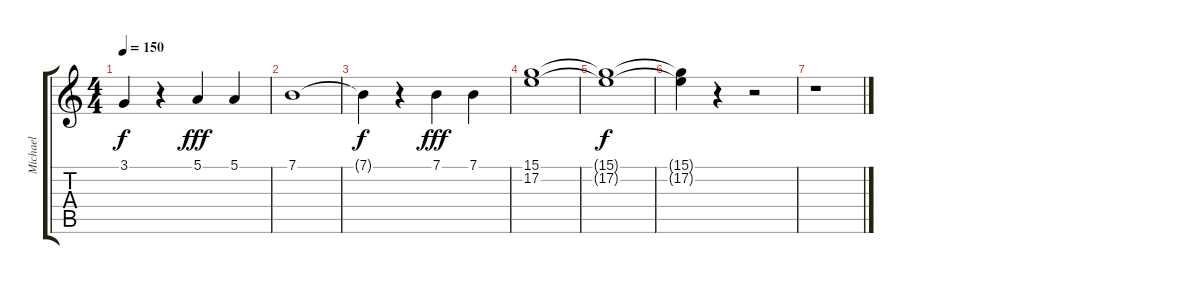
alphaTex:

\track ("Michael" "Michael") {instrument trumpet}
\staff {score tabs}
\tuning (E4 B3 G3 D3 A2 E2) {hide}
\ts (4 4)
\tempo 150
\clef g2
\ks c
3.1{t}.4{dy f} r.4 5.1.4{dy fff} 5.1.4 |
7.1.1 |
7.1{t}.4{dy f} r.4 7.1.4{dy fff} 7.1.4 |
(15.1 17.2).1{instrument violin} |
(15.1{t} 17.2{t}).1{dy f} |
(15.1{t} 17.2{t}).4 r.4 r.2 |
r.1
